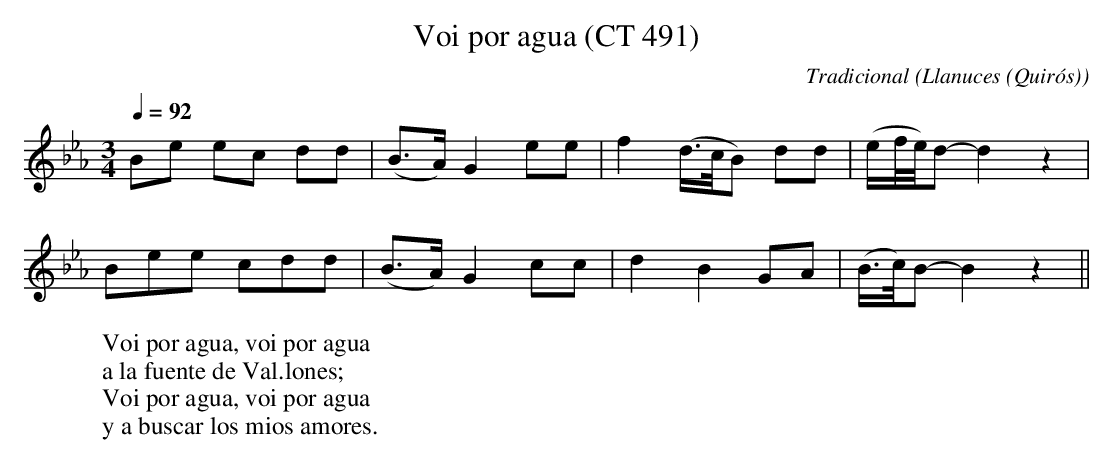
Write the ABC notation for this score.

X:1
T:Voi por agua (CT 491)
C:Tradicional
O:Llanuces (Quirós)
M:3/4
L:1/8
Q:1/4=92
K:Cm
Be ec dd|(B3/2A/2) G2 ee|f2 (d/>c/B) dd|(e/2f/4e/4)d- d2 z2|
Bee cdd|(B3/2A/2) G2 cc|d2 B2 GA|(B/>c/)B- B2 z2||
W:Voi por agua, voi por agua
W:a la fuente de Val.lones;
W:Voi por agua, voi por agua
W:y a buscar los mios amores.
W:
